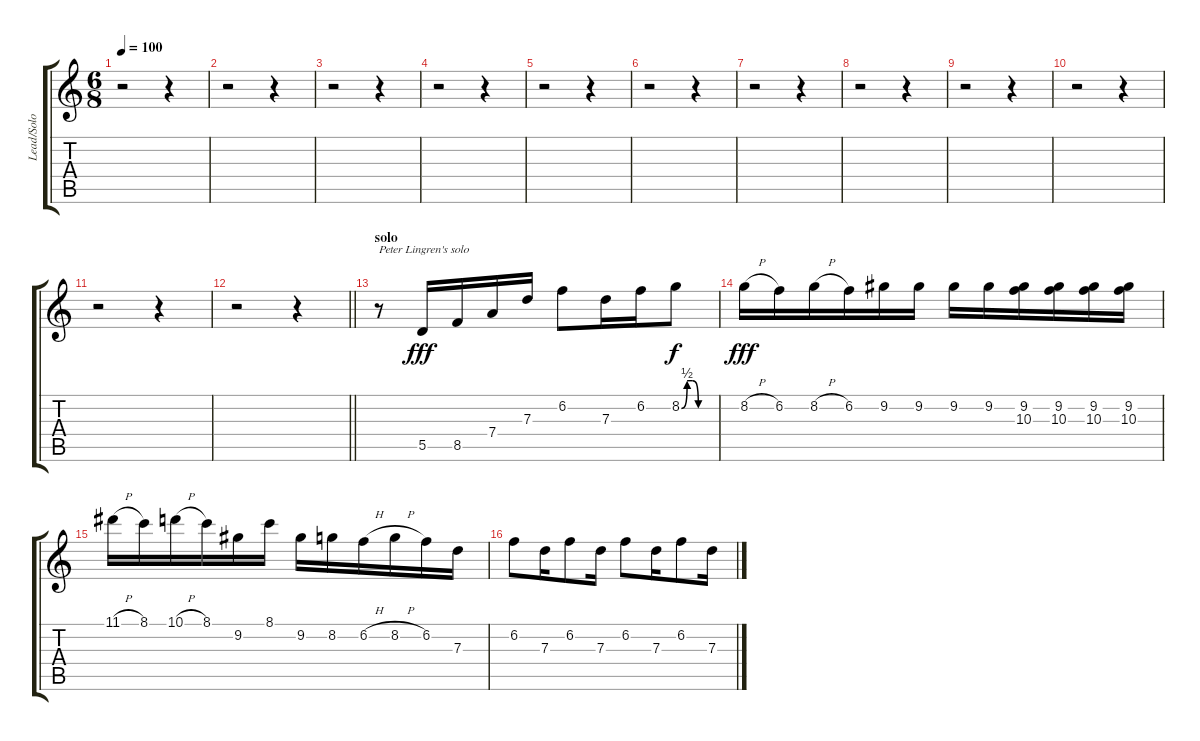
\track ("Lead/Solo" "Lead/Solo") {instrument distortionguitar}
\staff {score tabs}
\tuning (E4 B3 G3 D3 A2 E2) {hide}
\ts (6 8)
\tempo 100
\clef g2
\ks c
r.2{dy f} r.4 |
r.2 r.4 |
r.2 r.4 |
r.2 r.4 |
r.2 r.4 |
r.2 r.4 |
r.2 r.4 |
r.2 r.4 |
r.2 r.4 |
r.2 r.4 |
r.2 r.4 |
\barLineRight lightlight
r.2 r.4 |
\section ("" "solo")
r.8{txt "Peter Lingren's solo"} 5.5.16{dy fff} 8.5.16 7.4.16 7.3.16 6.2.8 7.3.16 6.2.16 8.2{be (custom 0 0 10 2 20 2 30 0 60 0)}.8{dy f} |
8.2{h}.16{dy fff} 6.2.16 8.2{h}.16 6.2.16 9.2.16 9.2.16 9.2.16 9.2.16 (9.2 10.3).16 (9.2 10.3).16 (9.2 10.3).16 (9.2 10.3).16 |
11.1{h}.16 8.1.16 10.1{h}.16 8.1.16 9.2.16 8.1.16 9.2.16 8.2.16 6.2{h}.16 8.2{h}.16 6.2.16 7.3.16 |
6.2.8 7.3.16 6.2.8 7.3.16 6.2.8 7.3.16 6.2.8 7.3.16
